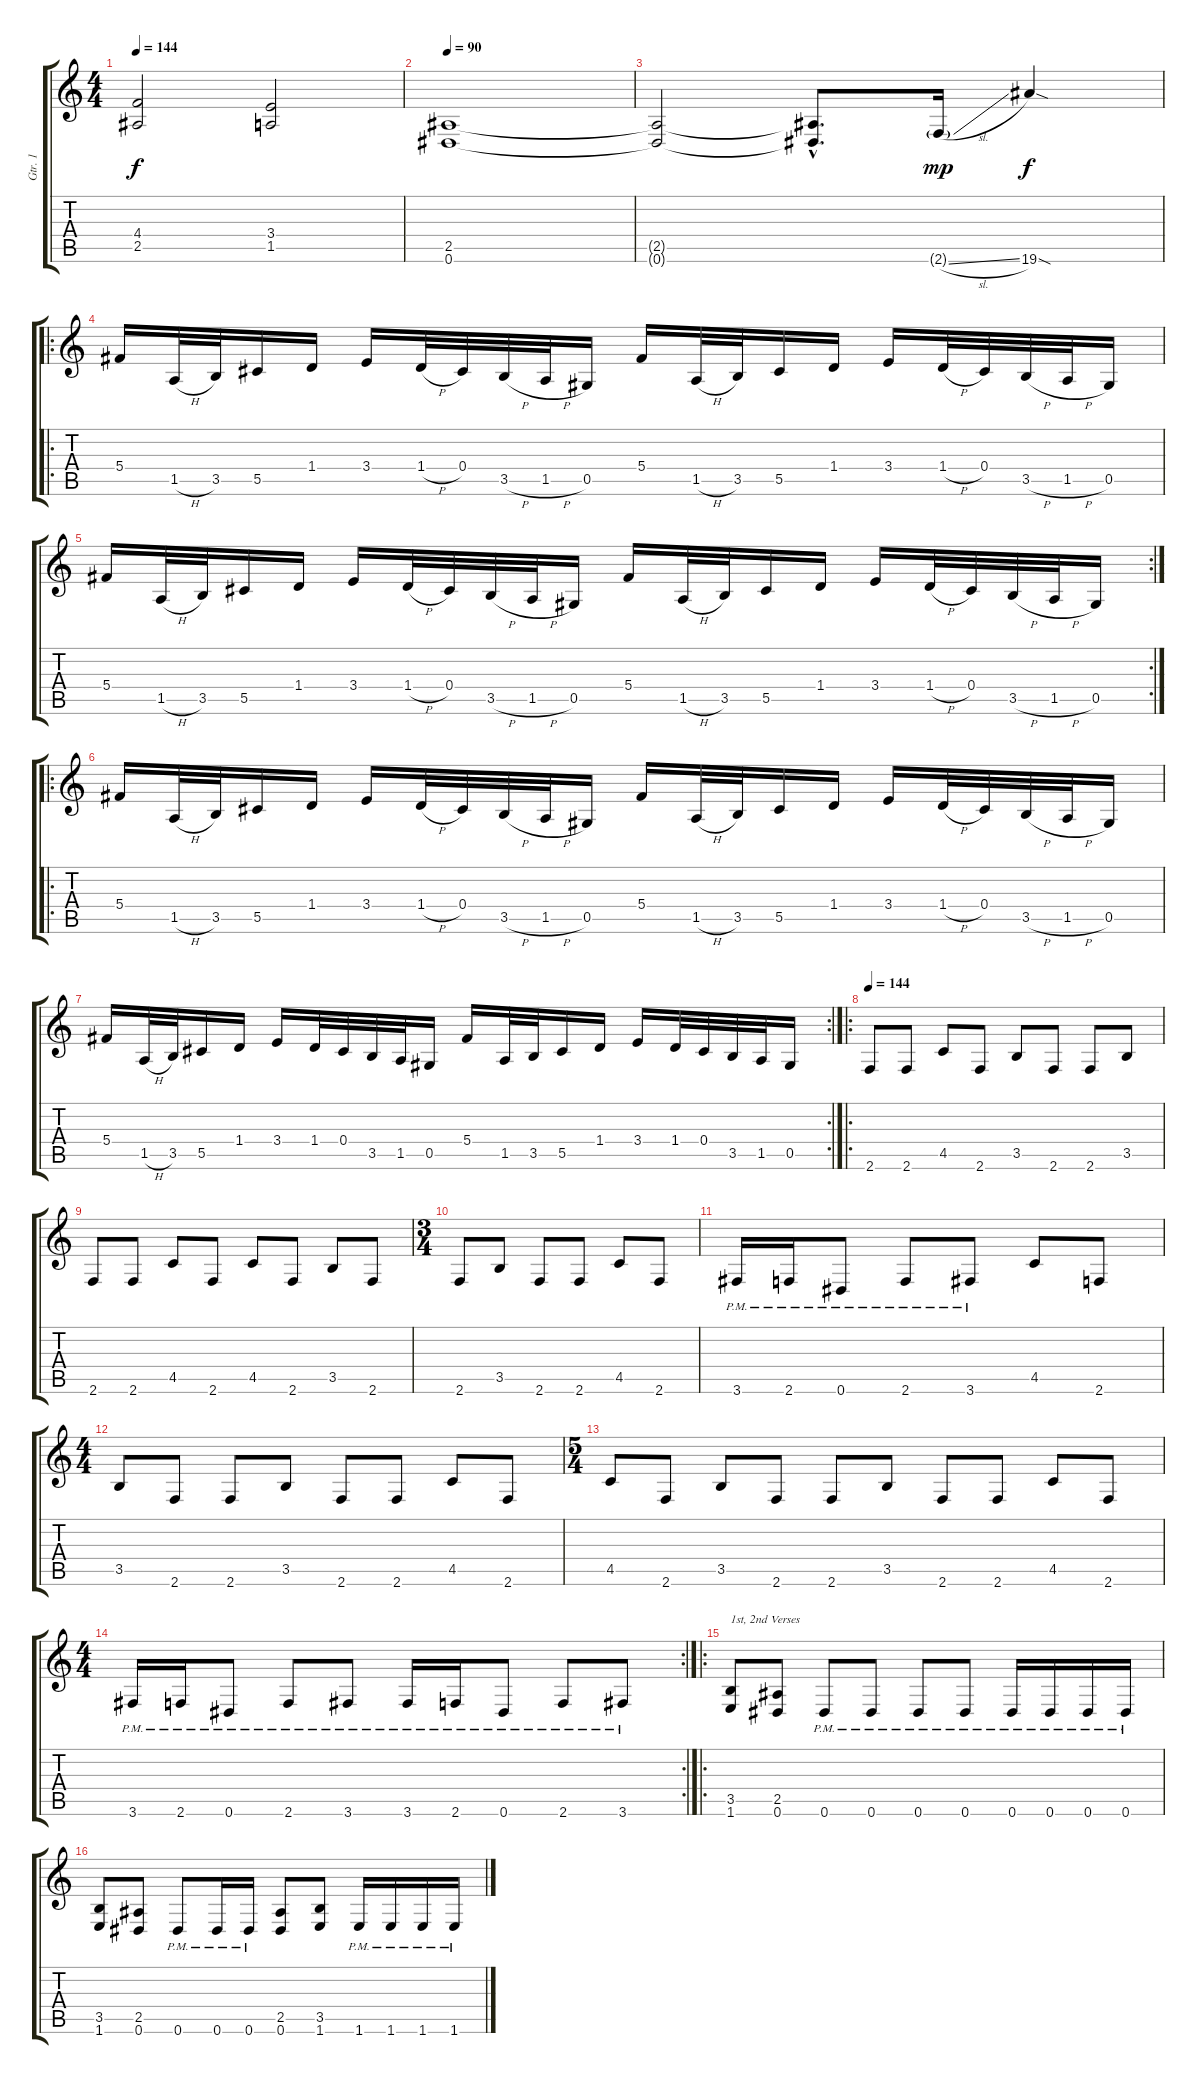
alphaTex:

\track ("Gtr. 1" "Gtr. 1") {instrument distortionguitar}
\staff {score tabs}
\tuning (Eb4 Bb3 Gb3 Db3 Ab2 Eb2) {hide}
\ts (4 4)
\tempo 144
\clef g2
\ks c
(4.4 2.5).2{dy f} (3.4 1.5).2 |
\tempo 90
(2.5 0.6).1 |
(2.5{t} 0.6{t}).2 (2.5{hac t} 0.6{hac t}).8{d} 2.6{sl g}.16{dy mp} 19.6{sod}.4{dy f} |
\ro
5.4.16 1.5{h}.32 3.5.32 5.5.16 1.4.16 3.4.16 1.4{h}.32 0.4.32 3.5{h}.32 1.5{h}.32 0.5.16 5.4.16 1.5{h}.32 3.5.32 5.5.16 1.4.16 3.4.16 1.4{h}.32 0.4.32 3.5{h}.32 1.5{h}.32 0.5.16 |
\rc 2
5.4.16 1.5{h}.32 3.5.32 5.5.16 1.4.16 3.4.16 1.4{h}.32 0.4.32 3.5{h}.32 1.5{h}.32 0.5.16 5.4.16 1.5{h}.32 3.5.32 5.5.16 1.4.16 3.4.16 1.4{h}.32 0.4.32 3.5{h}.32 1.5{h}.32 0.5.16 |
\ro
5.4.16 1.5{h}.32 3.5.32 5.5.16 1.4.16 3.4.16 1.4{h}.32 0.4.32 3.5{h}.32 1.5{h}.32 0.5.16 5.4.16 1.5{h}.32 3.5.32 5.5.16 1.4.16 3.4.16 1.4{h}.32 0.4.32 3.5{h}.32 1.5{h}.32 0.5.16 |
\rc 2
5.4.16 1.5{h}.32 3.5.32 5.5.16 1.4.16 3.4.16 1.4.32 0.4.32 3.5.32 1.5.32 0.5.16 5.4.16 1.5.32 3.5.32 5.5.16 1.4.16 3.4.16 1.4.32 0.4.32 3.5.32 1.5.32 0.5.16 |
\ro
\tempo 144
2.6.8 2.6.8 4.5.8 2.6.8 3.5.8 2.6.8 2.6.8 3.5.8 |
2.6.8 2.6.8 4.5.8 2.6.8 4.5.8 2.6.8 3.5.8 2.6.8 |
\ts (3 4)
2.6.8 3.5.8 2.6.8 2.6.8 4.5.8 2.6.8 |
3.6{pm}.16 2.6{pm}.16 0.6{pm}.8 2.6{pm}.8 3.6{pm}.8 4.5.8 2.6.8 |
\ts (4 4)
3.5.8 2.6.8 2.6.8 3.5.8 2.6.8 2.6.8 4.5.8 2.6.8 |
\ts (5 4)
4.5.8 2.6.8 3.5.8 2.6.8 2.6.8 3.5.8 2.6.8 2.6.8 4.5.8 2.6.8 |
\rc 2
\ts (4 4)
3.6{pm}.16 2.6{pm}.16 0.6{pm}.8 2.6{pm}.8 3.6{pm}.8 3.6{pm}.16 2.6{pm}.16 0.6{pm}.8 2.6{pm}.8 3.6{pm}.8 |
\ro
(3.5 1.6).8{txt "1st, 2nd Verses"} (2.5 0.6).8 0.6{pm}.8 0.6{pm}.8 0.6{pm}.8 0.6{pm}.8 0.6{pm}.16 0.6{pm}.16 0.6{pm}.16 0.6{pm}.16 |
(3.5 1.6).8 (2.5 0.6).8 0.6{pm}.8 0.6{pm}.16 0.6{pm}.16 (2.5 0.6).8 (3.5 1.6).8 1.6{pm}.16 1.6{pm}.16 1.6{pm}.16 1.6{pm}.16
